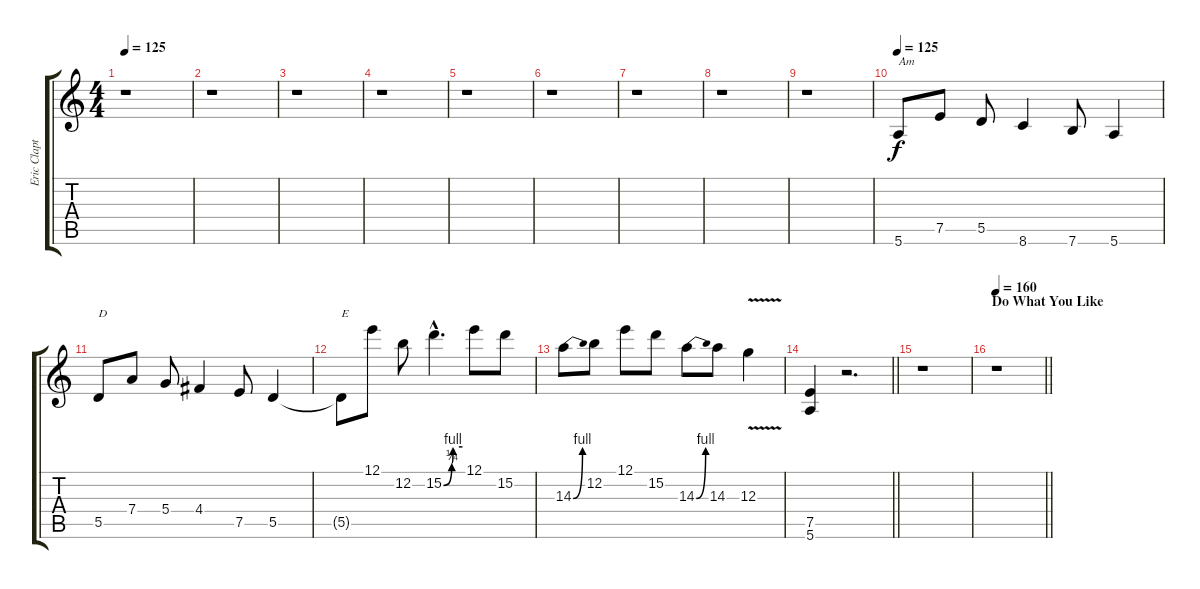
\track ("Eric Clapton (Guitar)" "Eric Clapt") {instrument overdrivenguitar}
\staff {score tabs}
\tuning (E4 B3 G3 D3 A2 E2) {hide}
\ts (4 4)
\tempo 125
\clef g2
\ks c
r.1{dy f} |
r.1 |
r.1 |
r.1 |
r.1 |
r.1 |
r.1 |
r.1 |
r.1 |
\tempo 125
5.6.8{txt "Am" volume 13 instrument overdrivenguitar} 7.5.8 5.5.8 8.6.4 7.6.8 5.6.4 |
5.5.8{txt "D"} 7.4.8 5.4.8 4.4.4 7.5.8 5.5.4 |
5.5{t}.8{txt "E"} 12.1.8 12.2.8 15.2{be (custom 0 0 26 1 30 4 60 4) hac}.4{d} 12.1.8 15.2.8 |
14.3{be (bend 0 0 60 4)}.8 12.2.8 12.1.8 15.2.8 14.3{be (bend 0 0 60 4)}.8 14.3.8 12.3{v}.4 |
\barLineRight lightlight
(7.5 5.6).4 r.2{d} |
r.1 |
\section ("" "Do What You Like")
\tempo 160
\barLineRight lightlight
r.1
